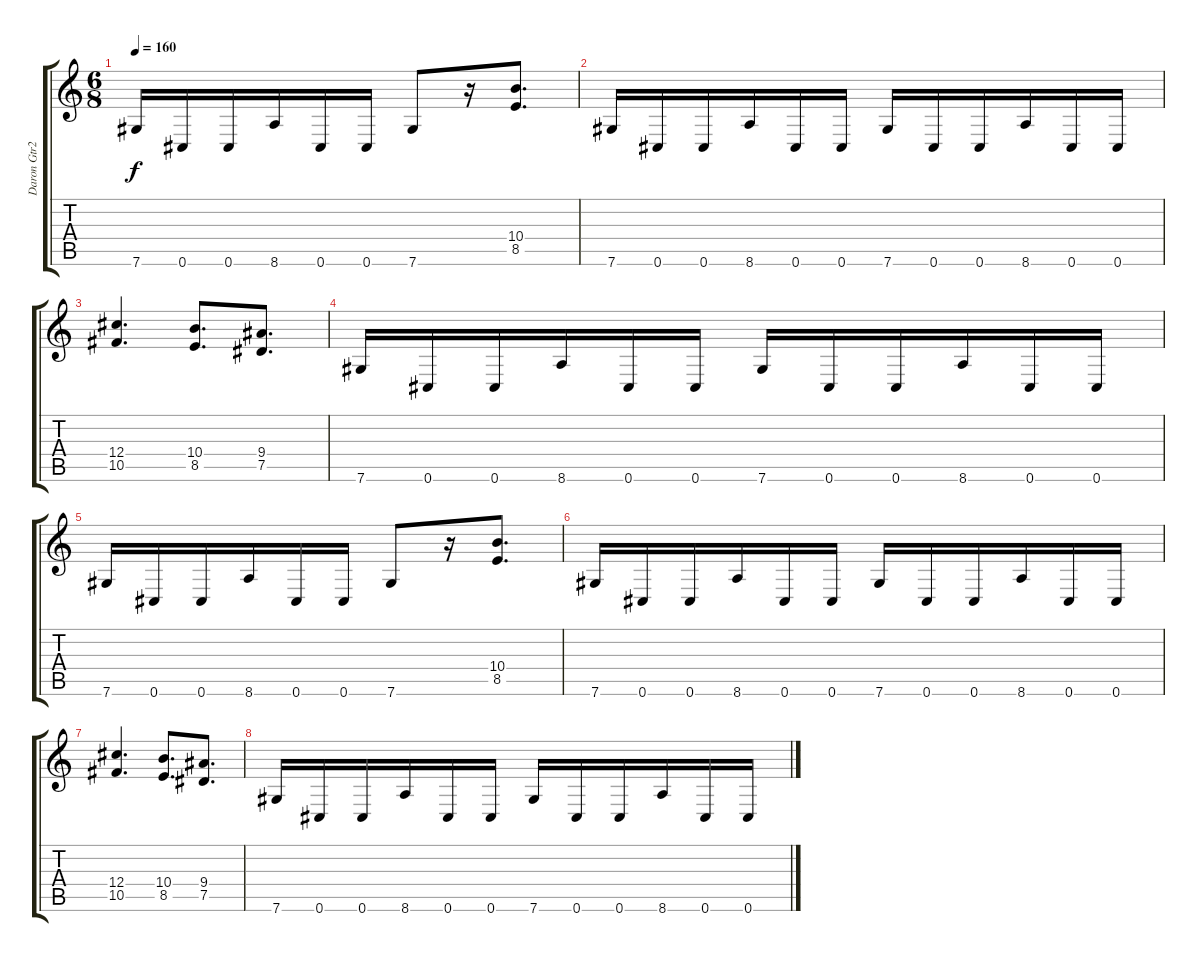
\track ("Daron Gtr2" "Daron Gtr2") {instrument distortionguitar}
\staff {score tabs}
\tuning (Eb4 Bb3 Gb3 Db3 Ab2 Db2) {hide}
\ts (6 8)
\tempo 160
\clef g2
\ks c
7.6.16{dy f} 0.6.16 0.6.16 8.6.16 0.6.16 0.6.16 7.6.8 r.16 (10.4 8.5).8{d} |
7.6.16 0.6.16 0.6.16 8.6.16 0.6.16 0.6.16 7.6.16 0.6.16 0.6.16 8.6.16 0.6.16 0.6.16 |
(12.4 10.5).4{d} (10.4 8.5).8{d} (9.4 7.5).8{d} |
7.6.16 0.6.16 0.6.16 8.6.16 0.6.16 0.6.16 7.6.16 0.6.16 0.6.16 8.6.16 0.6.16 0.6.16 |
7.6.16 0.6.16 0.6.16 8.6.16 0.6.16 0.6.16 7.6.8 r.16 (10.4 8.5).8{d} |
7.6.16 0.6.16 0.6.16 8.6.16 0.6.16 0.6.16 7.6.16 0.6.16 0.6.16 8.6.16 0.6.16 0.6.16 |
(12.4 10.5).4{d} (10.4 8.5).8{d} (9.4 7.5).8{d} |
7.6.16 0.6.16 0.6.16 8.6.16 0.6.16 0.6.16 7.6.16 0.6.16 0.6.16 8.6.16 0.6.16 0.6.16
